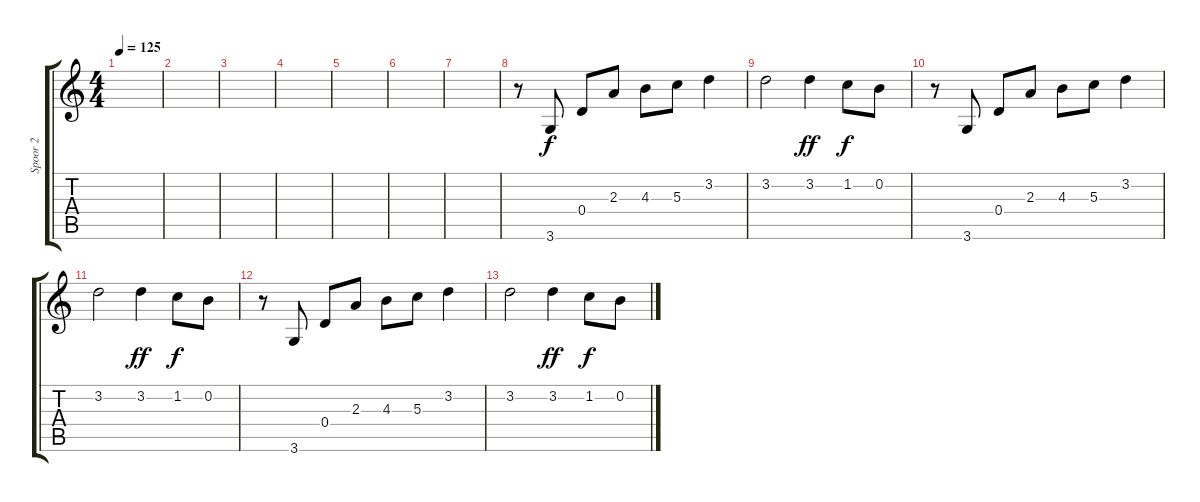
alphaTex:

\track ("Spoor 2" "Spoor 2") {instrument electricguitarjazz}
\staff {score tabs}
\tuning (E4 B3 G3 D3 A2 E2) {hide}
\ts (4 4)
\tempo 125
\clef g2
\ks c
|
|
|
|
|
|
|
r.8 3.6.8 0.4.8 2.3.8 4.3.8 5.3.8 3.2.4 |
3.2.2 3.2.4{dy ff} 1.2.8{dy f} 0.2.8 |
r.8 3.6.8 0.4.8 2.3.8 4.3.8 5.3.8 3.2.4 |
3.2.2 3.2.4{dy ff} 1.2.8{dy f} 0.2.8 |
r.8 3.6.8 0.4.8 2.3.8 4.3.8 5.3.8 3.2.4 |
3.2.2 3.2.4{dy ff} 1.2.8{dy f} 0.2.8
